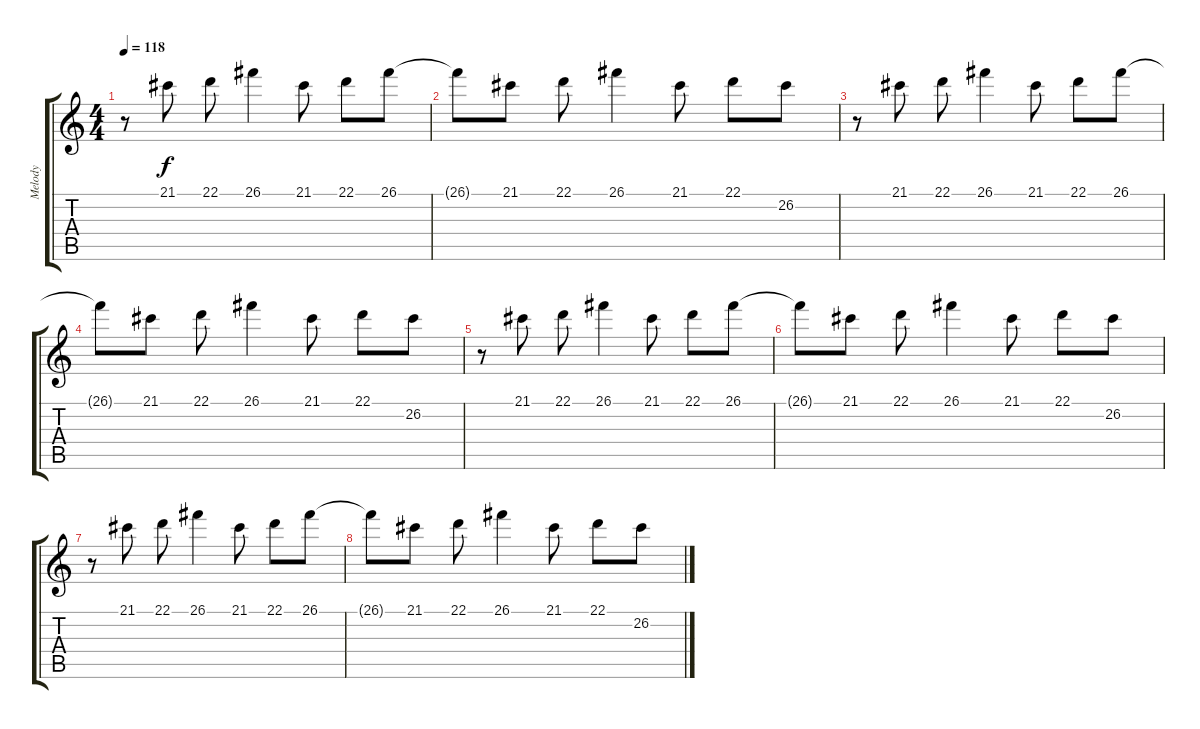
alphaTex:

\track ("Melody" "Melody") {instrument stringensemble1}
\staff {score tabs}
\tuning (E4 B3 G3 D3 A2 E2) {hide}
\ts (4 4)
\tempo 118
\clef g2
\ks c
r.8{dy f} 21.1.8 22.1.8 26.1.4 21.1.8 22.1.8 26.1.8 |
26.1{t}.8 21.1.8 22.1.8 26.1.4 21.1.8 22.1.8 26.2.8 |
r.8{volume 0} 21.1.8 22.1.8 26.1.4 21.1.8 22.1.8 26.1.8 |
26.1{t}.8 21.1.8 22.1.8 26.1.4 21.1.8 22.1.8 26.2.8 |
r.8 21.1.8 22.1.8 26.1.4 21.1.8 22.1.8 26.1.8 |
26.1{t}.8 21.1.8 22.1.8 26.1.4 21.1.8 22.1.8 26.2.8 |
r.8 21.1.8 22.1.8 26.1.4 21.1.8 22.1.8 26.1.8 |
26.1{t}.8 21.1.8 22.1.8 26.1.4 21.1.8 22.1.8 26.2.8
